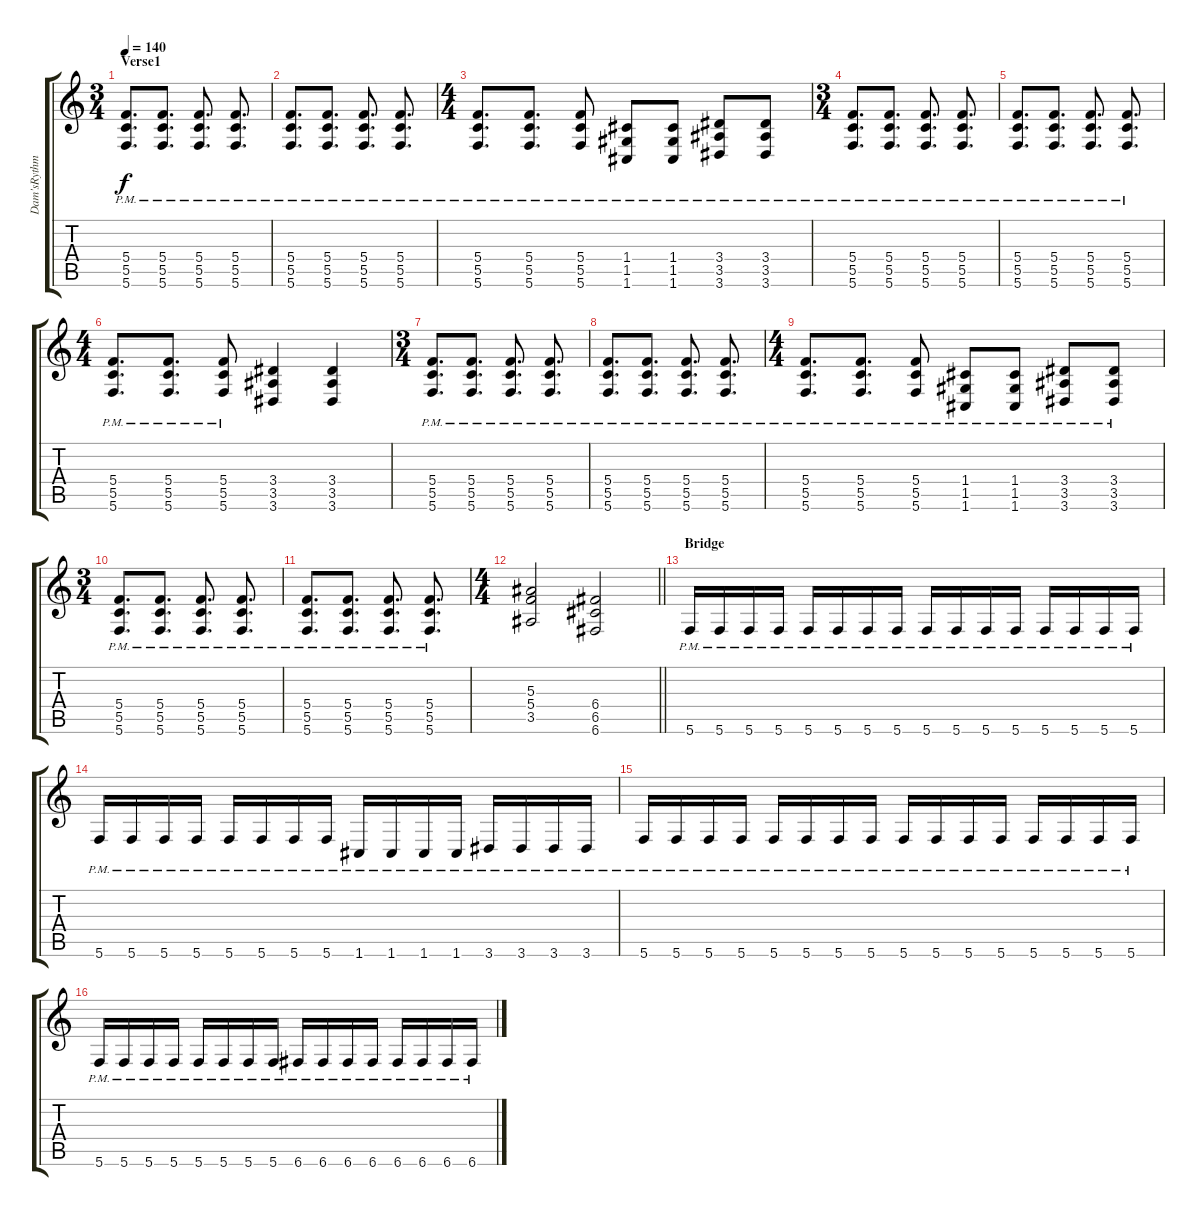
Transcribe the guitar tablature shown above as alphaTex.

\track ("Dam'sRythm" "Dam'sRythm") {instrument distortionguitar}
\staff {score tabs}
\tuning (D4 A3 F3 C3 G2 C2) {hide}
\ts (3 4)
\section ("" "Verse1")
\tempo 140
\clef g2
\ks c
(5.4{pm} 5.5{pm} 5.6{pm}).8{d dy f} (5.4{pm} 5.5{pm} 5.6{pm}).8{d} (5.4{pm} 5.5{pm} 5.6{pm}).8{d} (5.4{pm} 5.5{pm} 5.6{pm}).8{d} |
(5.4{pm} 5.5{pm} 5.6{pm}).8{d} (5.4{pm} 5.5{pm} 5.6{pm}).8{d} (5.4{pm} 5.5{pm} 5.6{pm}).8{d} (5.4{pm} 5.5{pm} 5.6{pm}).8{d} |
\ts (4 4)
(5.4{pm} 5.5{pm} 5.6{pm}).8{d} (5.4{pm} 5.5{pm} 5.6{pm}).8{d} (5.4{pm} 5.5{pm} 5.6{pm}).8 (1.4{pm} 1.5{pm} 1.6{pm}).8 (1.4{pm} 1.5{pm} 1.6{pm}).8 (3.4{pm} 3.5{pm} 3.6{pm}).8 (3.4{pm} 3.5{pm} 3.6{pm}).8 |
\ts (3 4)
(5.4{pm} 5.5{pm} 5.6{pm}).8{d} (5.4{pm} 5.5{pm} 5.6{pm}).8{d} (5.4{pm} 5.5{pm} 5.6{pm}).8{d} (5.4{pm} 5.5{pm} 5.6{pm}).8{d} |
(5.4{pm} 5.5{pm} 5.6{pm}).8{d} (5.4{pm} 5.5{pm} 5.6{pm}).8{d} (5.4{pm} 5.5{pm} 5.6{pm}).8{d} (5.4{pm} 5.5{pm} 5.6{pm}).8{d} |
\ts (4 4)
(5.4{pm} 5.5{pm} 5.6{pm}).8{d} (5.4{pm} 5.5{pm} 5.6{pm}).8{d} (5.4{pm} 5.5{pm} 5.6{pm}).8 (3.4 3.5 3.6).4 (3.4 3.5 3.6).4 |
\ts (3 4)
(5.4{pm} 5.5{pm} 5.6{pm}).8{d} (5.4{pm} 5.5{pm} 5.6{pm}).8{d} (5.4{pm} 5.5{pm} 5.6{pm}).8{d} (5.4{pm} 5.5{pm} 5.6{pm}).8{d} |
(5.4{pm} 5.5{pm} 5.6{pm}).8{d} (5.4{pm} 5.5{pm} 5.6{pm}).8{d} (5.4{pm} 5.5{pm} 5.6{pm}).8{d} (5.4{pm} 5.5{pm} 5.6{pm}).8{d} |
\ts (4 4)
(5.4{pm} 5.5{pm} 5.6{pm}).8{d} (5.4{pm} 5.5{pm} 5.6{pm}).8{d} (5.4{pm} 5.5{pm} 5.6{pm}).8 (1.4{pm} 1.5{pm} 1.6{pm}).8 (1.4{pm} 1.5{pm} 1.6{pm}).8 (3.4{pm} 3.5{pm} 3.6{pm}).8 (3.4{pm} 3.5{pm} 3.6{pm}).8 |
\ts (3 4)
(5.4{pm} 5.5{pm} 5.6{pm}).8{d} (5.4{pm} 5.5{pm} 5.6{pm}).8{d} (5.4{pm} 5.5{pm} 5.6{pm}).8{d} (5.4{pm} 5.5{pm} 5.6{pm}).8{d} |
(5.4{pm} 5.5{pm} 5.6{pm}).8{d} (5.4{pm} 5.5{pm} 5.6{pm}).8{d} (5.4{pm} 5.5{pm} 5.6{pm}).8{d} (5.4{pm} 5.5{pm} 5.6{pm}).8{d} |
\ts (4 4)
\barLineRight lightlight
(5.3 5.4 3.5).2 (6.4 6.5 6.6).2 |
\section ("" "Bridge")
5.6{pm}.16 5.6{pm}.16 5.6{pm}.16 5.6{pm}.16 5.6{pm}.16 5.6{pm}.16 5.6{pm}.16 5.6{pm}.16 5.6{pm}.16 5.6{pm}.16 5.6{pm}.16 5.6{pm}.16 5.6{pm}.16 5.6{pm}.16 5.6{pm}.16 5.6{pm}.16 |
5.6{pm}.16 5.6{pm}.16 5.6{pm}.16 5.6{pm}.16 5.6{pm}.16 5.6{pm}.16 5.6{pm}.16 5.6{pm}.16 1.6{pm}.16 1.6{pm}.16 1.6{pm}.16 1.6{pm}.16 3.6{pm}.16 3.6{pm}.16 3.6{pm}.16 3.6{pm}.16 |
5.6{pm}.16 5.6{pm}.16 5.6{pm}.16 5.6{pm}.16 5.6{pm}.16 5.6{pm}.16 5.6{pm}.16 5.6{pm}.16 5.6{pm}.16 5.6{pm}.16 5.6{pm}.16 5.6{pm}.16 5.6{pm}.16 5.6{pm}.16 5.6{pm}.16 5.6{pm}.16 |
5.6{pm}.16 5.6{pm}.16 5.6{pm}.16 5.6{pm}.16 5.6{pm}.16 5.6{pm}.16 5.6{pm}.16 5.6{pm}.16 6.6{pm}.16 6.6{pm}.16 6.6{pm}.16 6.6{pm}.16 6.6{pm}.16 6.6{pm}.16 6.6{pm}.16 6.6{pm}.16
